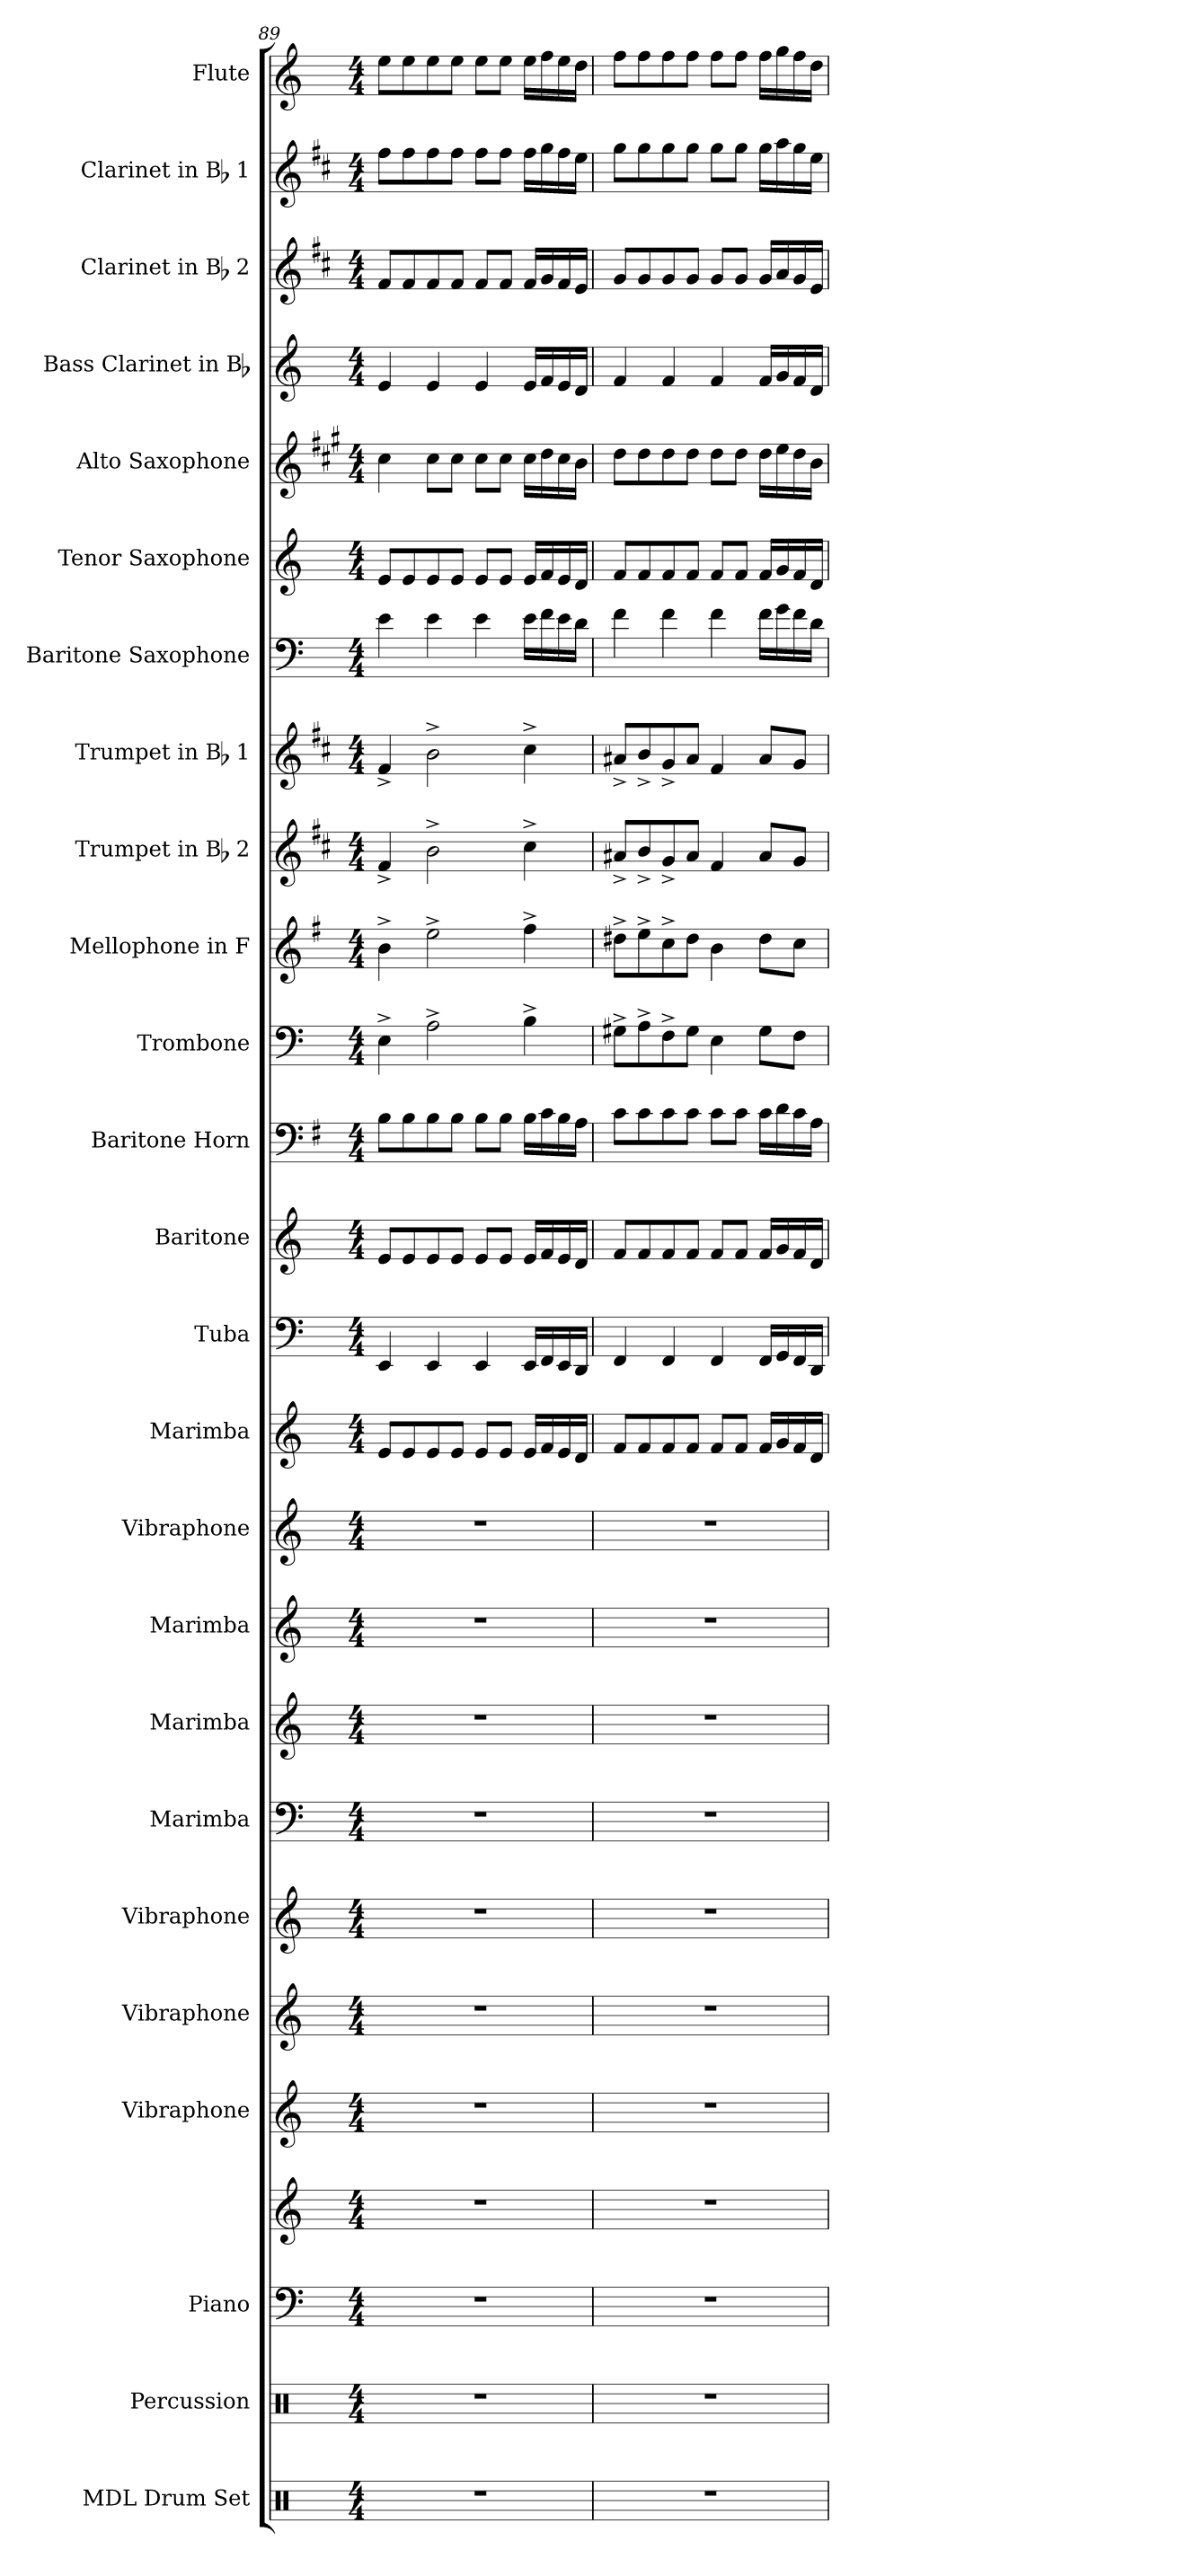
**kern	**kern	**kern	**kern	**kern	**kern	**kern	**kern	**kern	**kern	**kern	**kern	**kern	**kern	**kern	**kern	**kern	**kern	**kern	**kern	**kern	**kern	**kern	**kern	**kern	**kern
*part25	*part24	*part23	*part23	*part22	*part21	*part20	*part19	*part18	*part17	*part16	*part15	*part14	*part13	*part12	*part11	*part10	*part9	*part8	*part7	*part6	*part5	*part4	*part3	*part2	*part1
*staff26	*staff25	*staff24	*staff23	*staff22	*staff21	*staff20	*staff19	*staff18	*staff17	*staff16	*staff15	*staff14	*staff13	*staff12	*staff11	*staff10	*staff9	*staff8	*staff7	*staff6	*staff5	*staff4	*staff3	*staff2	*staff1
*I"MDL Drum Set	*I"Percussion	*I"Piano	*	*I"Vibraphone	*I"Vibraphone	*I"Vibraphone	*I"Marimba	*I"Marimba	*I"Marimba	*I"Vibraphone	*I"Marimba	*I"Tuba	*I"Baritone	*I"Baritone Horn	*I"Trombone	*I"Mellophone in F	*I"Trumpet in Bb 2	*I"Trumpet in Bb 1	*I"Baritone Saxophone	*I"Tenor Saxophone	*I"Alto Saxophone	*I"Bass Clarinet in Bb	*I"Clarinet in Bb 2	*I"Clarinet in Bb 1	*I"Flute
*I'D. S.	*I'Perc.	*I'Pno.	*	*I'Vib.	*I'Vib.	*I'Vib.	*I'Mrm.	*I'Mrm.	*I'Mrm.	*I'Vib.	*I'Mar.	*I'Tba.	*I'Bar.	*I'Bar. Hn.	*I'Tbn.	*I'Mln.	*I'Tpt. 2	*I'Tpt. 1	*I'Bari. Sax.	*I'Ten. Sax.	*I'Alto Sax.	*I'B. Cl.	*I'Cl. 2	*I'Cl. 1	*I'Fl.
*clefX	*clefX	*clefF4	*clefG2	*clefG2	*clefG2	*clefG2	*clefF4	*clefG2	*clefG2	*clefG2	*clefG2	*clefF4	*clefG2	*clefF4	*clefF4	*clefG2	*clefG2	*clefG2	*clefF4	*clefG2	*clefG2	*clefG2	*clefG2	*clefG2	*clefG2
*	*	*	*	*	*	*	*	*	*	*	*	*	*ITrd8c14	*ITrd4c7	*	*ITrd4c7	*ITrd1c2	*ITrd1c2	*ITrd12c21	*ITrd8c14	*ITrd5c9	*ITrd8c14	*ITrd1c2	*ITrd1c2	*
*k[]	*k[]	*k[]	*k[]	*k[]	*k[]	*k[]	*k[]	*k[]	*k[]	*k[]	*k[]	*k[]	*k[]	*k[]	*k[]	*k[]	*k[]	*k[]	*k[]	*k[]	*k[]	*k[]	*k[]	*k[]	*k[]
*M4/4	*M4/4	*M4/4	*M4/4	*M4/4	*M4/4	*M4/4	*M4/4	*M4/4	*M4/4	*M4/4	*M4/4	*M4/4	*M4/4	*M4/4	*M4/4	*M4/4	*M4/4	*M4/4	*M4/4	*M4/4	*M4/4	*M4/4	*M4/4	*M4/4	*M4/4
=89	=89	=89	=89	=89	=89	=89	=89	=89	=89	=89	=89	=89	=89	=89	=89	=89	=89	=89	=89	=89	=89	=89	=89	=89	=89
1r	1r	1r	1r	1r	1r	1r	1r	1r	1r	1r	8e/L	4EE/	8E/L	8E\L	4E^\	4e^\	4e^/	4e^/	4E\	8E/L	4e\	4E/	8e/L	8ee\L	8ee\L
.	.	.	.	.	.	.	.	.	.	.	8e/	.	8E/	8E\	.	.	.	.	.	8E/	.	.	8e/	8ee\	8ee\
.	.	.	.	.	.	.	.	.	.	.	8e/	4EE/	8E/	8E\	2A^\	2a^\	2a^\	2a^\	4E\	8E/	8e\L	4E/	8e/	8ee\	8ee\
.	.	.	.	.	.	.	.	.	.	.	8e/J	.	8E/J	8E\J	.	.	.	.	.	8E/J	8e\J	.	8e/J	8ee\J	8ee\J
.	.	.	.	.	.	.	.	.	.	.	8e/L	4EE/	8E/L	8E\L	.	.	.	.	4E\	8E/L	8e\L	4E/	8e/L	8ee\L	8ee\L
.	.	.	.	.	.	.	.	.	.	.	8e/J	.	8E/J	8E\J	.	.	.	.	.	8E/J	8e\J	.	8e/J	8ee\J	8ee\J
.	.	.	.	.	.	.	.	.	.	.	16e/LL	16EE/LL	16E/LL	16E\LL	4B^\	4b^\	4b^\	4b^\	16E\LL	16E/LL	16e\LL	16E/LL	16e/LL	16ee\LL	16ee\LL
.	.	.	.	.	.	.	.	.	.	.	16f/	16FF/	16F/	16F\	.	.	.	.	16F\	16F/	16f\	16F/	16f/	16ff\	16ff\
.	.	.	.	.	.	.	.	.	.	.	16e/	16EE/	16E/	16E\	.	.	.	.	16E\	16E/	16e\	16E/	16e/	16ee\	16ee\
.	.	.	.	.	.	.	.	.	.	.	16d/JJ	16DD/JJ	16D/JJ	16D\JJ	.	.	.	.	16D\JJ	16D/JJ	16d\JJ	16D/JJ	16d/JJ	16dd\JJ	16dd\JJ
=90	=90	=90	=90	=90	=90	=90	=90	=90	=90	=90	=90	=90	=90	=90	=90	=90	=90	=90	=90	=90	=90	=90	=90	=90	=90
1r	1r	1r	1r	1r	1r	1r	1r	1r	1r	1r	8f/L	4FF/	8F/L	8F\L	8G#X^\L	8g#X^\L	8g#X^/L	8g#X^/L	4F\	8F/L	8f\L	4F/	8f/L	8ff\L	8ff\L
.	.	.	.	.	.	.	.	.	.	.	8f/	.	8F/	8F\	8A^\	8a^\	8a^/	8a^/	.	8F/	8f\	.	8f/	8ff\	8ff\
.	.	.	.	.	.	.	.	.	.	.	8f/	4FF/	8F/	8F\	8F^\	8f^\	8f^/	8f^/	4F\	8F/	8f\	4F/	8f/	8ff\	8ff\
.	.	.	.	.	.	.	.	.	.	.	8f/J	.	8F/J	8F\J	8G#\J	8g#\J	8g#/J	8g#/J	.	8F/J	8f\J	.	8f/J	8ff\J	8ff\J
.	.	.	.	.	.	.	.	.	.	.	8f/L	4FF/	8F/L	8F\L	4E\	4e\	4e/	4e/	4F\	8F/L	8f\L	4F/	8f/L	8ff\L	8ff\L
.	.	.	.	.	.	.	.	.	.	.	8f/J	.	8F/J	8F\J	.	.	.	.	.	8F/J	8f\J	.	8f/J	8ff\J	8ff\J
.	.	.	.	.	.	.	.	.	.	.	16f/LL	16FF/LL	16F/LL	16F\LL	8G#\L	8g#\L	8g#/L	8g#/L	16F\LL	16F/LL	16f\LL	16F/LL	16f/LL	16ff\LL	16ff\LL
.	.	.	.	.	.	.	.	.	.	.	16g/	16GG/	16G/	16G\	.	.	.	.	16G\	16G/	16g\	16G/	16g/	16gg\	16gg\
.	.	.	.	.	.	.	.	.	.	.	16f/	16FF/	16F/	16F\	8F\J	8f\J	8f/J	8f/J	16F\	16F/	16f\	16F/	16f/	16ff\	16ff\
.	.	.	.	.	.	.	.	.	.	.	16d/JJ	16DD/JJ	16D/JJ	16D\JJ	.	.	.	.	16D\JJ	16D/JJ	16d\JJ	16D/JJ	16d/JJ	16dd\JJ	16dd\JJ
=	=	=	=	=	=	=	=	=	=	=	=	=	=	=	=	=	=	=	=	=	=	=	=	=	=
*-	*-	*-	*-	*-	*-	*-	*-	*-	*-	*-	*-	*-	*-	*-	*-	*-	*-	*-	*-	*-	*-	*-	*-	*-	*-
